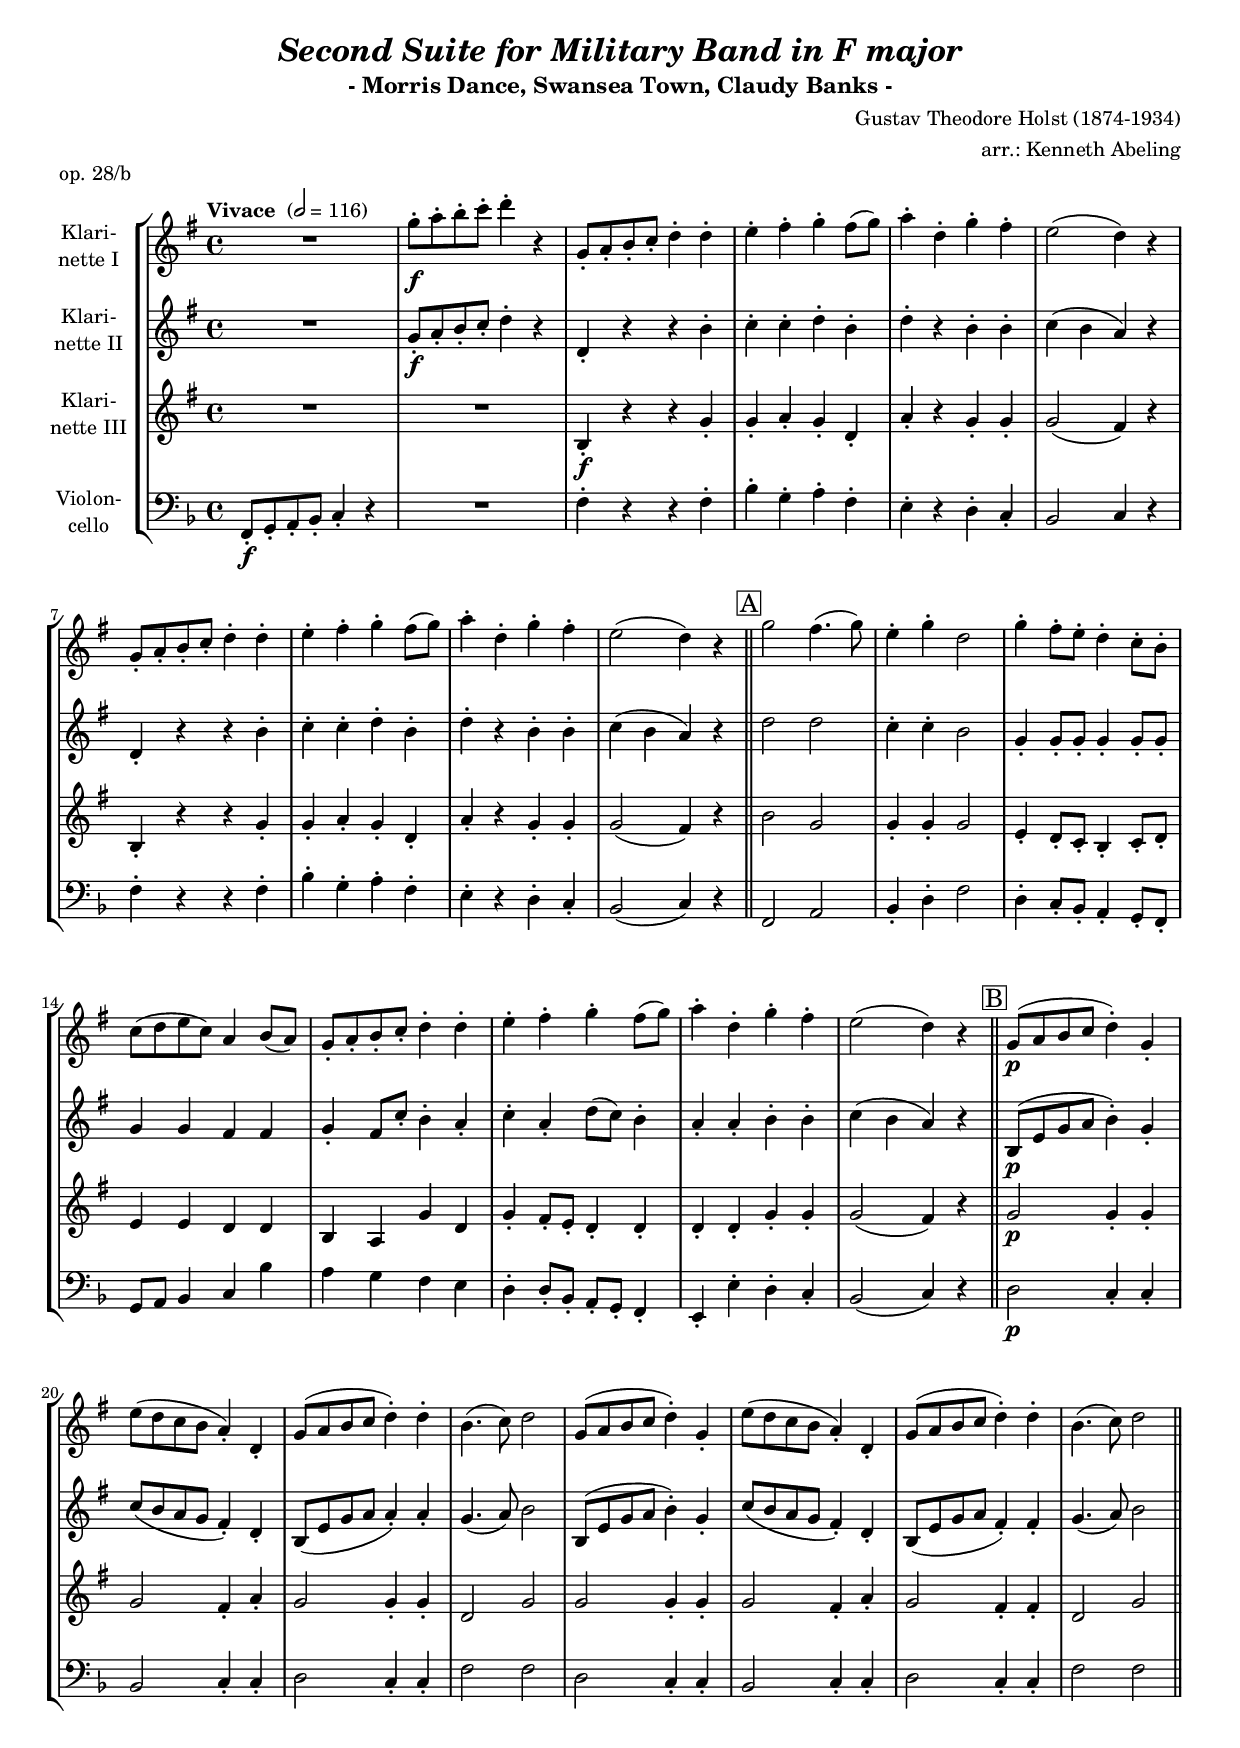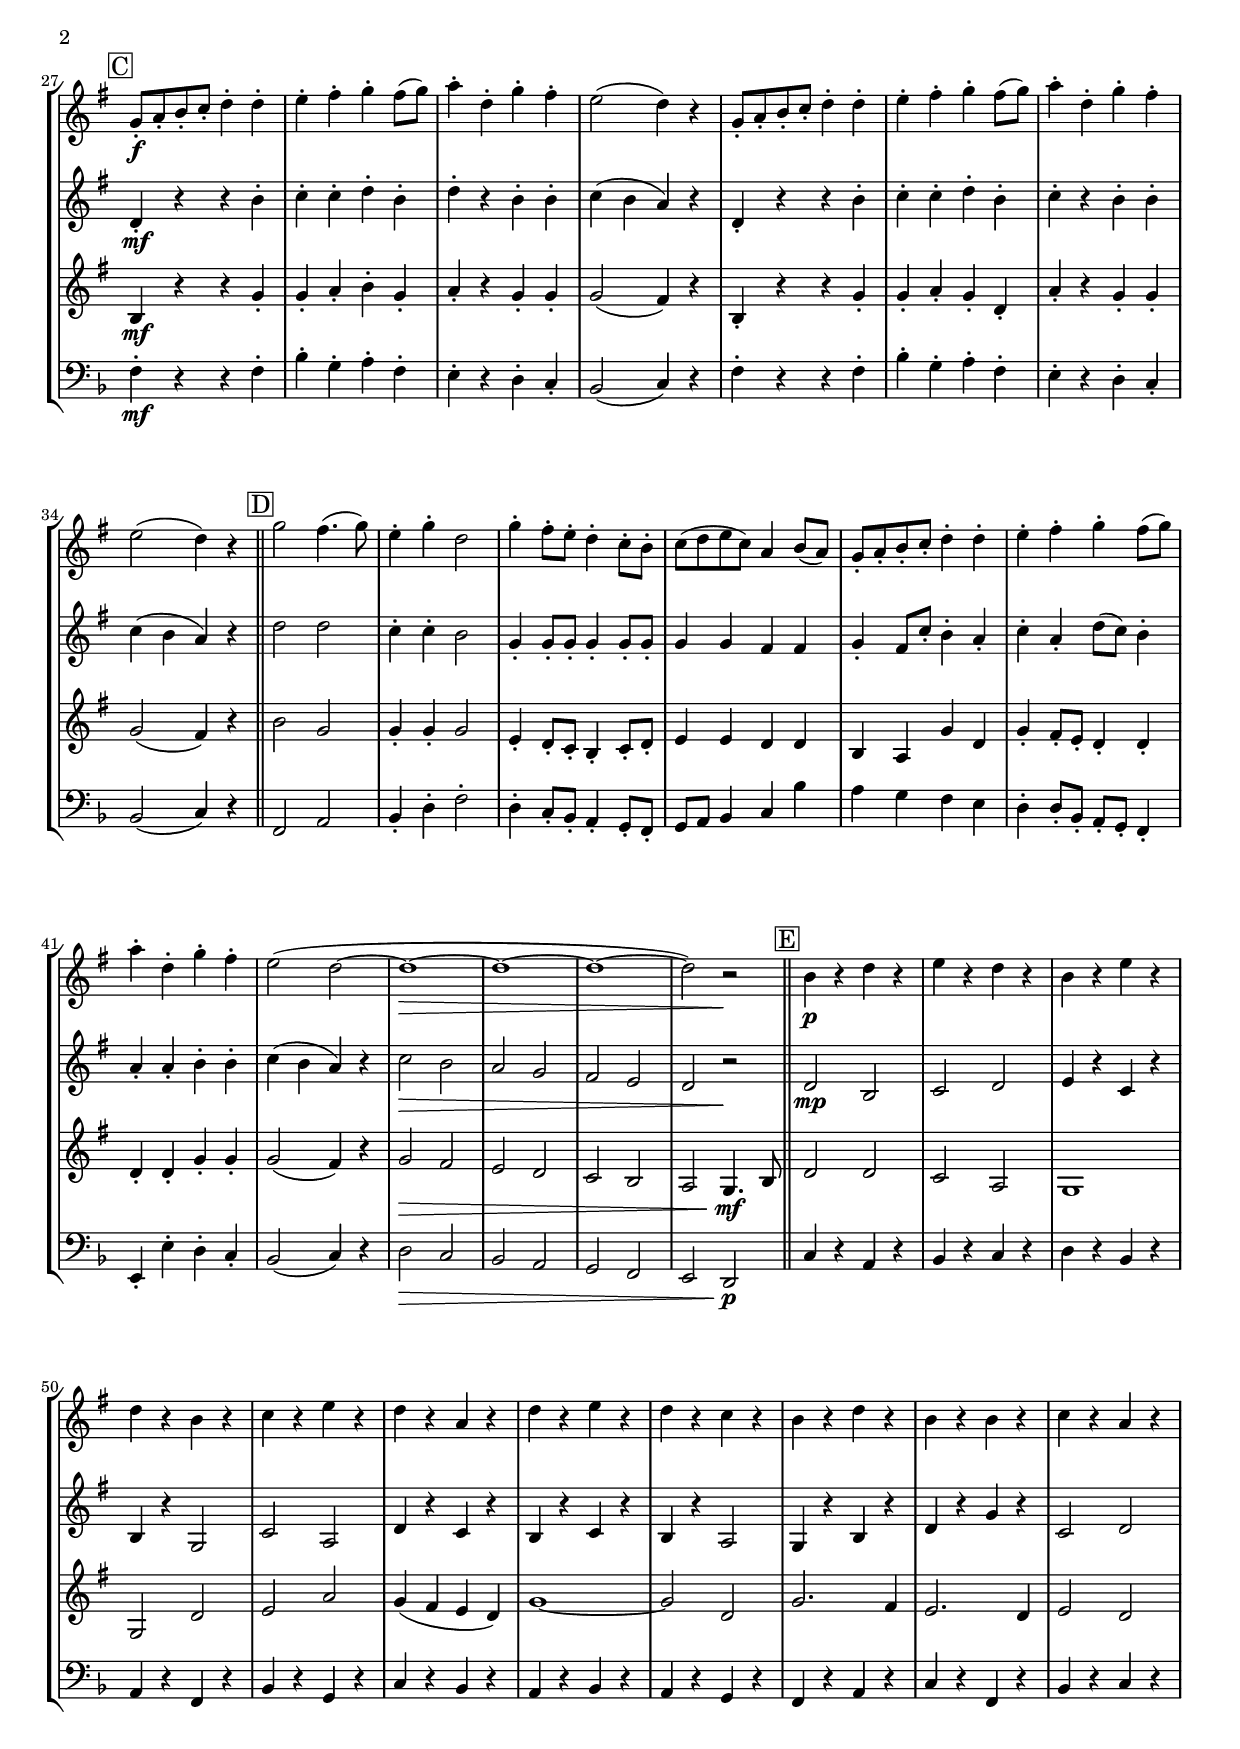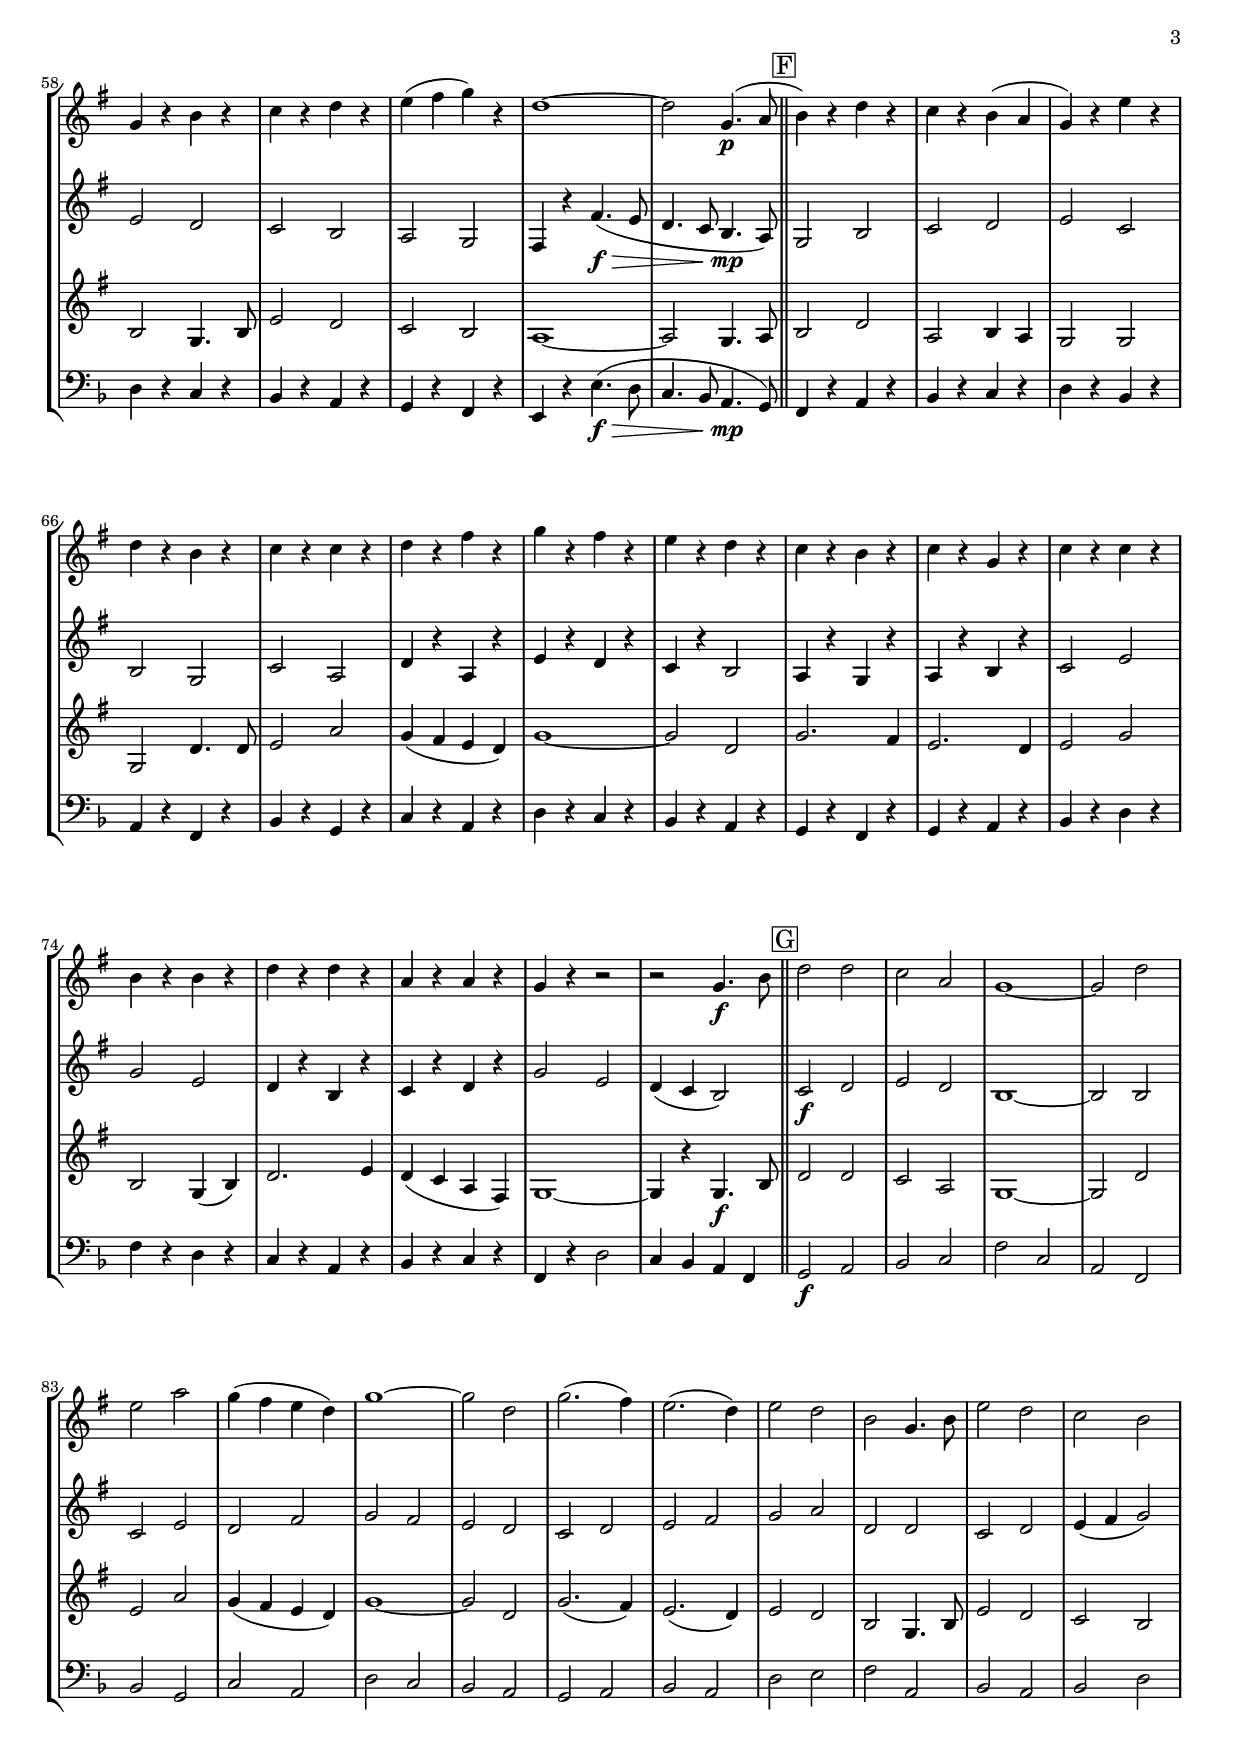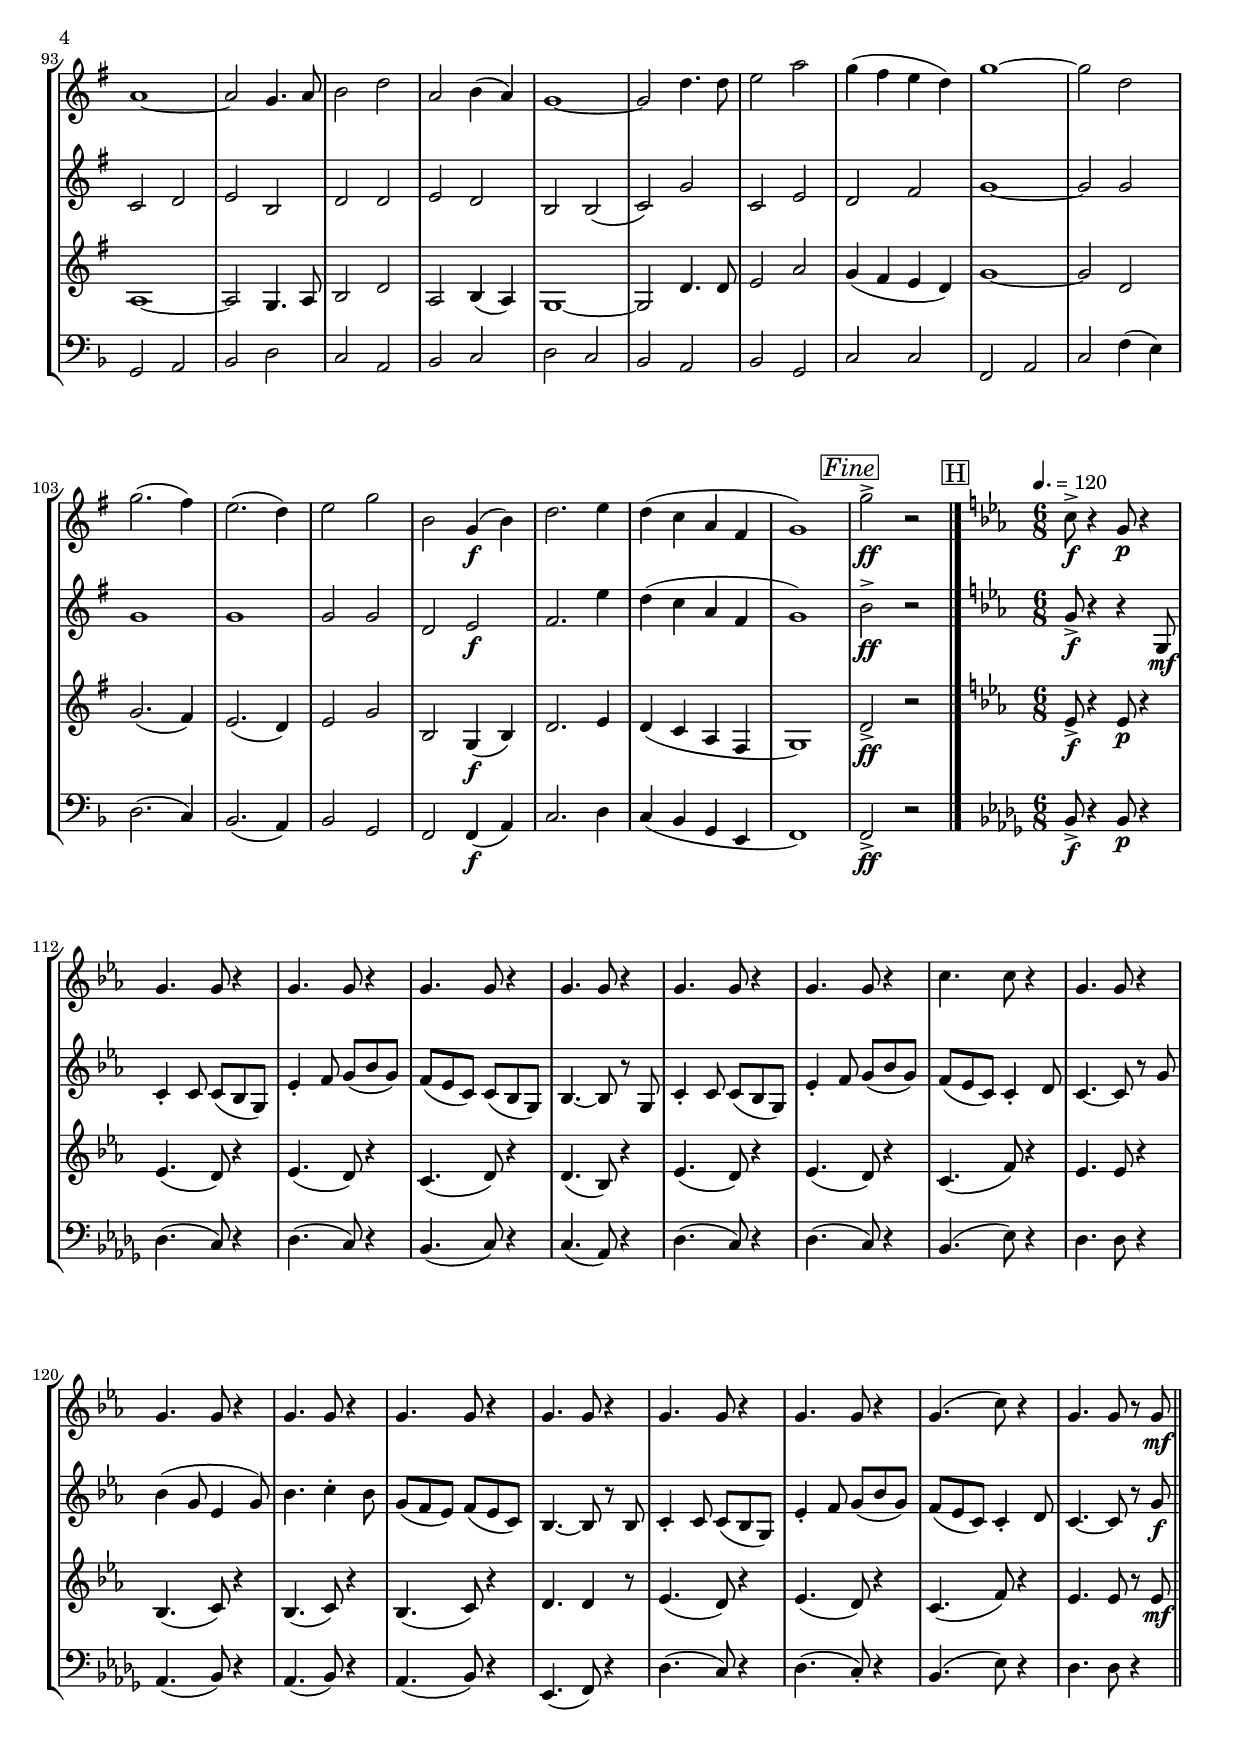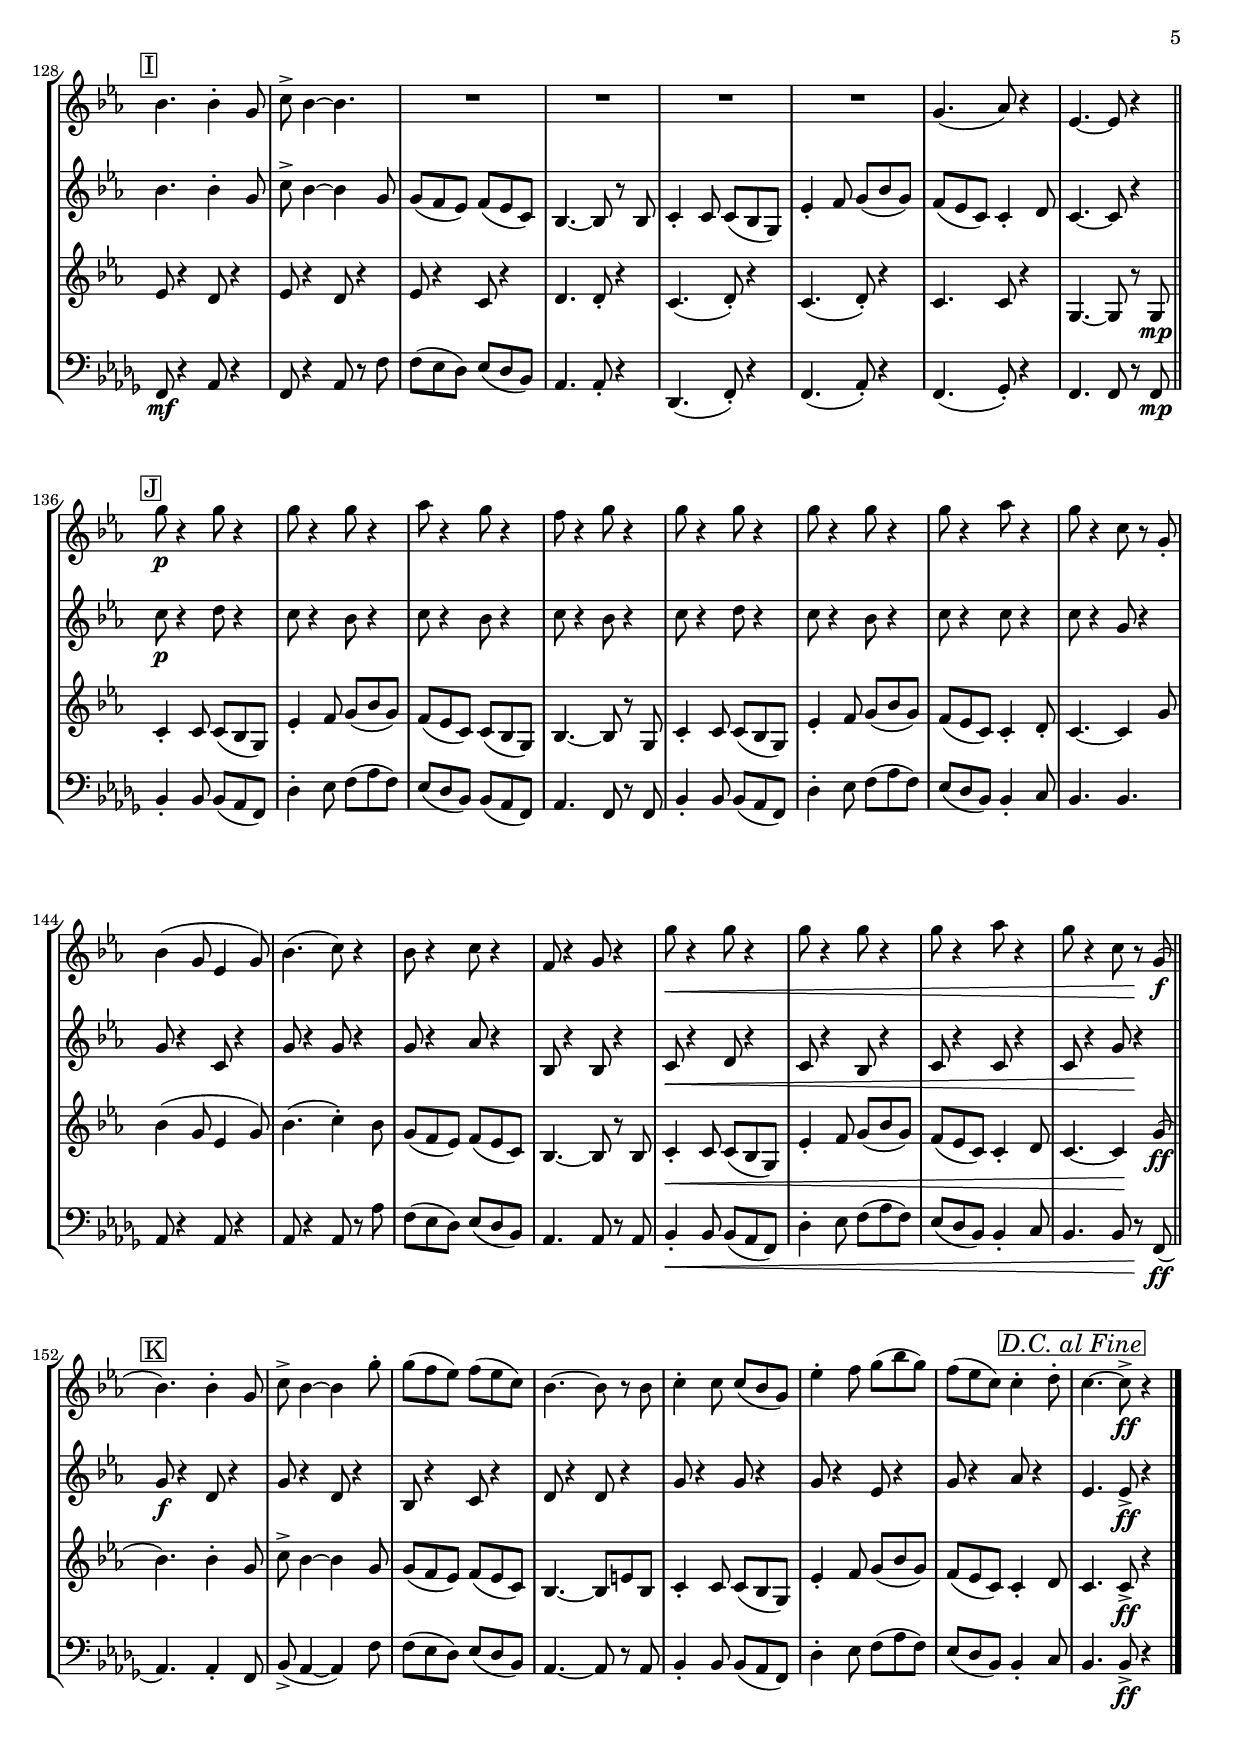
\version "2.18.2"
\include "deutsch.ly"
  
#(set-global-staff-size 17.5)

\header {
  title     = \markup \bold \italic "Second Suite for Military Band in F major"
  subtitle  = "- Morris Dance, Swansea Town, Claudy Banks -"
  composer  = "Gustav Theodore Holst (1874-1934)"
  arranger  = "arr.: Kenneth Abeling"
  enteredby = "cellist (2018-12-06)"
  piece     = "op. 28/b"
}

voiceconsts = {
  \key g \major
  \time 4/4
  \clef "treble"
%  \numericTimeSignature
  \compressFullBarRests
  % Set default beaming for all staves
% \set Timing.beamExceptions = #'()
% \set Timing.baseMoment     = #(ly:make-moment 1 4)
% \set Timing.beatStructure  = #'(1 1 1)
  \tempo "Vivace " 2=116
}

micl = "clarinet"
mifl = "flute"
miob = "oboe"
mifh = "french horn"
misx = "tenor sax"
mist = "string ensemble 1"
miba = "cello"

boxa = { \bar "||" \mark \markup \box "A" }
boxb = { \bar "||" \mark \markup \box "B" }
boxc = { \bar "||" \mark \markup \box "C" }
boxd = { \bar "||" \mark \markup \box "D" }
boxe = { \bar "||" \mark \markup \box "E" }
boxf = { \bar "||" \mark \markup \box "F" }
boxg = { \bar "||" \mark \markup \box "G" }
boxh = { \bar "|." \mark \markup \box "H"
	 \key c \minor \tempo 4.=120 \time 6/8 }
boxi = { \bar "||" \mark \markup \box "I" }
boxj = { \bar "||" \mark \markup \box "J" }
boxk = { \bar "||" \mark \markup \box "K" }

dcaf = \mark \markup \box \italic "D.C. al Fine"
fine = \mark \markup \box \italic "Fine"

va = \relative c''' {
  \voiceconsts

  R1
  g8-.\f a-. h-. c-. d4-. r
  g,,8-. a-. h-. c-. d4-. d-.
  e-. fis-. g-. fis8( g) a4-. d,-. g-. fis-.

  e2( d4) r
  g,8-. a-. h-. c-. d4-. d-.
  e-. fis-. g-. fis8( g)
  a4-. d,-. g-. fis-.
  e2( d4) r \boxa

  g2 fis4.( g8)
  e4-. g-. d2
  g4-. fis8-. e-. d4-. c8-. h-.
  c( d e c) a4 h8( a)

  g-. a-. h-. c-. d4-. d-.
  e-. fis-. g-. fis8( g)
  a4-. d,-. g-. fis-.
  e2( d4) r \boxb

  g,8(\p a h c d4)-. g,-.
  e'8( d c h a4)-. d,-.
  g8( a h c d4)-. d-.
  h4. ( c8) d2

  g,8( a h c d4)-. g,-.
  e'8( d c h a4)-. d,-.
  g8( a h c d4)-. d-.
  h4.( c8) d2 \boxc

  g,8-.\f a-. h-. c-. d4-. d-.
  e-. fis-. g-. fis8( g)
  a4-. d,-. g-. fis-.
  e2( d4) r

  g,8-. a-. h-. c-. d4-. d-.
  e-. fis-. g-. fis8( g)
  a4-. d,-. g-. fis-.
  e2( d4) r \boxd

  g2 fis4.( g8)
  e4-. g-. d2
  g4-. fis8-. e-. d4-. c8-. h-.
  c( d e c) a4 h8( a)
  g-. a-. h-. c-. d4-. d-.

  e-. fis-. g-. fis8( g)
  a4-. d,-. g-. fis-.
  e2( d~
  d1~\>
  d~
  d~
  d2) r\! \boxe

  h4\p r d r
  e r d r
  h r e r
  d r h r
  c r e r
  d r a r

  d r e r
  d r c r
  h r d r
  h r h r
  c r a r

  g r h r
  c r d r
  e( fis g) r
  d1~
  d2 g,4.(\p a8 \boxf

  h4) r d r
  c r h( a
  g) r e' r
  d r h r
  c r c r
  d r fis r

  g r fis r
  e r d r
  c r h r
  c r g r
  c r c r

  h r h r
  d r d r
  a r a r
  g r r2
  r g4.\f h8 \boxg

  d2 d
  c a
  g1~
  g2 d'
  e a
  g4( fis e d)
  g1~

  g2 d
  g2.( fis4)
  e2.( d4)
  e2 d
  h g4. h8
  e2 d
  c h

  a1~
  a2 g4. a8
  h2 d
  a h4( a)
  g1~
  g2 d'4. d8
  e2 a

  g4( fis e d)
  g1~
  g2 d
  g2.( fis4)
  e2.( d4)
  e2 g

  h, g4(\f h)
  d2. e4
  d( c a fis
  g1) \fine
  g'2->\ff r \boxh

  c,8->\f r4 g8\p r4
  g4. g8 r4
  g4. g8 r4
  g4. g8 r4
  g4. g8 r4
  g4. g8 r4

  g4. g8 r4
  c4. c8 r4
  g4. g8 r4
  g4. g8 r4
  g4. g8 r4
  g4. g8 r4

  g4. g8 r4
  g4. g8 r4
  g4. g8 r4
  g4.( c8) r4
  g4. g8 r g\mf \boxi
  b4. b4-. g8
  c-> b4~ b4.
  R2.*4
  g4.( as8) r4
  es4.~ es8 r4 \boxj
  g'8\p r4 g8 r4
  g8 r4 g8 r4
  as8 r4 g8 r4
  f8 r4 g8 r4
  g8 r4 g8 r4

  g8 r4 g8 r4
  g8 r4 as8 r4
  g8 r4 c,8 r g-.
  b4( g8 es4 g8)

  b4.( c8) r4
  b8 r4 c8 r4
  f,8 r4 g8 r4
  g'8\< r4 g8 r4
  g8 r4 g8 r4

  g8 r4 as8 r4
  g8 r4 c,8 r\! g(\f \boxk
  b4.) b4-. g8
  c-> b4~ b g'8-.
  g( f es) f( es c)

  b4.~ b8 r b
  c4-. c8 c( b g)
  es'4-. f8 g( b g)
  f( es c) c4-. d8-. \dcaf
  c4.~ c8->\ff r4 \bar "|."
}

vb = \relative c'' {
  \voiceconsts

  R1
  g8-.\f a-. h-. c-. d4-. r
  d,-. r r h'-.
  c-. c-. d-. h-.
  d-. r h-. h-.

  c( h a) r
  d,-. r r h'-.
  c-. c-. d-. h-.
  d-. r h-. h-.
  c( h a) r \boxa

  d2 d
  c4-. c-. h2
  g4-. g8-. g-. g4-. g8-. g-.
  g4 g fis fis

  g-. fis8 c'-. h4-. a-.
  c-. a-. d8( c) h4-.
  a-. a-. h-. h-.
  c( h a) r \boxb

  h,8(\p e g a h4)-. g-.
  c8( h a g fis4)-. d-.
  h8( e g a a4)-. a-.
  g4.( a8) h2

  h,8( e g a h4)-. g-.
  c8( h a g fis4)-. d-.
  h8( e g a fis4)-. fis-.
  g4.( a8) h2 \boxc

  d,4-.\mf r r h'-.
  c-. c-. d-. h-.
  d-. r h-. h-.
  c( h a) r

  d,-. r r h'-.
  c-. c-. d-. h-.
  c-. r h-. h-.
  c( h a) r \boxd

  d2 d
  c4-. c-. h2
  g4-. g8-. g-. g4-. g8-. g-.
  g4 g fis fis
  g-. fis8 c'-. h4-. a-.

  c-. a-. d8( c) h4-.
  a-. a-. h-. h-.
  c( h a) r
  c2\> h
  a g
  fis e
  d r\! \boxe

  d\mp h
  c d
  e4 r c r
  h r g2
  c a
  d4 r c r

  h r c r
  h r a2
  g4 r h r
  d r g r
  c,2 d

  e d
  c h
  a g
  fis4 r fis'4.(\f\> e8
  d4. c8 h4.\!\mp a8) \boxf

  g2 h
  c d
  e c
  h g
  c a
  d4 r a r

  e' r d r
  c r h2
  a4 r g r
  a r h r
  c2 e

  g e
  d4 r h r
  c r d r
  g2 e
  d4( c h2) \boxg

  c\f d
  e d
  h1~
  h2 h
  c e
  d fis
  g fis

  e d
  c d
  e fis
  g a
  d, d
  c d
  e4( fis g2)

  c, d
  e h
  d d
  e d
  h h(
  c) g'
  c, e

  d fis
  g1~
  g2 g
  g1
  g
  g2 g

  d e\f
  fis2. e'4
  d( c a fis
  g1) \fine
  h2->\ff r \boxh

  g8->\f r4 r g,8\mf
  c4-. c8 c( b g)
  es'4-. f8 g( b g)
  f( es c) c( b g)
  b4.~ b8 r g
  c4-. c8 c( b g)

  es'4-. f8 g( b g)
  f( es c) c4-. d8
  c4.~ c8 r g'
  b4( g8 es4 g8)
  b4. c4-. b8
  g( f es) f( es c)

  b4.~ b8 r b
  c4-. c8 c( b g)
  es'4-. f8 g( b g)
  f( es c) c4-. d8
  c4.~ c8 r g'\f \boxi

  b4. b4-. g8
  c-> b4~ b g8
  g( f es) f( es c)
  b4.~ b8 r b
  c4-. c8 c( b g)
  es'4-. f8 g( b g)
  f( es c) c4-. d8
  c4.~ c8 r4 \boxj

  c'8\p r4 d8 r4
  c8 r4 b8 r4
  c8 r4 b8 r4
  c8 r4 b8 r4 c8 r4 d8 r4

  c8 r4 b8 r4
  c8 r4 c8 r4
  c8 r4 g8 r4
  g8 r4 c,8 r4

  g'8 r4 g8 r4
  g8 r4 as8 r4
  b,8 r4 b8 r4
  c8\< r4 d8 r4
  c8 r4 b8 r4

  c8 r4 c8 r4
  c8 r4 g'8 r4\! \boxk
  g8\f r4 d8 r4
  g8 r4 d8 r4
  b8 r4 c8 r4

  d8 r4 d8 r4
  g8 r4 g8 r4
  g8 r4 es8 r4
  g8 r4 as8 r4 \dcaf
  es4. es8->\ff r4 \bar "|."
}

vc = \relative c' {
  \voiceconsts

  R1*2
  h4-.\f r r g'-.
  g-. a-. g-. d-.
  a'-. r g-. g-.

  g2( fis4) r
  h,-. r r g'-.
  g-. a-. g-. d-.
  a'-. r g-. g-.
  g2( fis4) r \boxa

  h2 g
  g4-. g-. g2
  e4-. d8-. c-. h4-. c8-. d-.
  e4 e d d

  h a g' d
  g-. fis8-. e-. d4-. d-.
  d-. d-. g-. g-.
  g2( fis4) r \boxb

  g2\p g4-. g-.
  g2 fis4-. a-.
  g2 g4-. g-.
  d2 g

  g g4-. g-.
  g2 fis4-. a-.
  g2 fis4-. fis-.
  d2 g \boxc

  h,4\mf r r g'-.
  g-. a-. h-. g-.
  a-. r g-. g-.
  g2( fis4) r

  h,-. r r g'-.
  g-. a-. g-. d-.
  a'-. r g-. g-.
  g2( fis4) r \boxd

  h2 g
  g4-. g-. g2
  e4-. d8-. c-. h4-. c8-. d-.
  e4 e d d
  h a g' d
  g-. fis8-. e-. d4-. d-.

  d-. d-. g-. g-.
  g2( fis4) r
  g2\> fis
  e d
  c h
  a g4.\!\mf h8 \boxe

  d2 d
  c a
  g1
  g2 d'
  e a
  g4( fis e d)

  g1~
  g2 d
  g2. fis4
  e2. d4
  e2 d

  h g4. h8
  e2 d
  c h
  a1~
  a2 g4. a8 \boxf

  h2 d
  a h4 a
  g2 g
  g d'4. d8
  e2 a
  g4( fis e d)

  g1~
  g2 d
  g2. fis4
  e2. d4
  e2 g

  h, g4( h)
  d2. e4
  d( c a fis)
  g1~
  g4 r g4.\f h8 \boxg

  d2 d
  c a
  g1~
  g2 d'
  e a
  g4( fis e d)
  g1~

  g2 d
  g2.( fis4)
  e2.( d4)
  e2 d
  h g4. h8
  e2 d
  c h

  a1~
  a2 g4. a8
  h2 d
  a h4( a)
  g1~
  g2 d'4. d8
  e2 a

  g4( fis e d)
  g1~
  g2 d
  g2.( fis4)
  e2.( d4)

  e2 g
  h, g4(\f h)
  d2. e4
  d( c a fis
  g1) \fine
  d'2->\ff r \boxh

  es8->\f r4 es8\p r4
  es4.( d8) r4
  es4.( d8) r4
  c4.( d8) r4
  d4.( b8) r4
  es4.( d8) r4
  es4.( d8) r4

  c4.( f8) r4
  es4. es8 r4
  b4.( c8) r4
  b4.( c8) r4
  b4.( c8) r4
  d4. d4 r8

  es4.( d8) r4
  es4.( d8) r4
  c4.( f8) r4
  es4. es8 r es\mf \boxi
  es8 r4 d8 r4
  es8 r4 d8 r4

  es8 r4 c8 r4
  d4. d8-. r4
  c4.( d8)-. r4
  c4.( d8)-. r4
  c4. c8 r4
  g4.~ g8 r g\mp \boxj

  c4-. c8 c( b g)
  es'4-. f8 g( b g)
  f( es c) c( b g)
  b4.~ b8 r g
  c4-. c8 c( b g)

  es'4-. f8 g( b g)
  f( es c) c4-. d8-.
  c4.~ c4 g'8
  b4( g8 es4 g8)
  b4.( c4)-. b8

  g( f es) f( es c)
  b4.~ b8 r b
  c4-.\< c8 c( b g)
  es'4-. f8 g( b g)

  f( es c) c4-. d8
  c4.~ c4\! g'8(\ff \boxk
  b4.) b4-. g8
  c-> b4~ b g8
  g( f es) f( es c)

  b4.~ b8 e b
  c4-. c8 c( b g)
  es'4-. f8 g( b g)
  f( es c) c4-. d8 \dcaf
  c4. c8->\ff r4 \bar "|."
}

vd = \relative c {
  \voiceconsts
  \clef "bass"

  g8-.\f a-. h-. c-. d4-. r
  R1
  g4-. r r g-.
  c-. a-. h-. g-.
  fis-. r e-. d-.

  c2 d4 r
  g-. r r g-.
  c-. a-. h-. g-.
  fis-. r e-. d-.
  c2( d4) r \boxa

  g,2 h
  c4-. e-. g2
  e4-. d8-. c-. h4-. a8-. g-.
  a h c4 d c'

  h a g fis
  e-. e8-. c-. h-. a-. g4-.
  fis-. fis'-. e-. d-.
  c2( d4) r \boxb

  e2\p d4-. d-.
  c2 d4-. d-.
  e2 d4-. d-.
  g2 g

  e d4-. d-.
  c2 d4-. d-.
  e2 d4-. d-.
  g2 g \boxc

  g4-.\mf r r g-.
  c-. a-. h-. g-.
  fis-. r e-. d-.
  c2( d4) r

  g-. r r g-.
  c-. a-. h-. g-.
  fis-. r e-. d-.
  c2( d4) r \boxd

  g,2 h
  c4-. e-. g2-.
  e4-. d8-. c-. h4-. a8-. g-.
  a h c4 d c'
  h a g fis

  e-. e8-. c-. h-. a-. g4-.
  fis-. fis'-. e-. d-.
  c2( d4) r
  e2\> d
  c h
  a g
  fis e\!\p \boxe
  d'4 r h r
  c r d r
  e r c r
  h r g r
  c r a r
  d r c r

  h r c r
  h r a r
  g r h r
  d r g, r
  c r d r

  e r d r
  c r h r
  a r g r
  fis r fis'4.(\f\> e8
  d4. c8 h4.\!\mp a8) \boxf

  g4 r h r
  c r d r
  e r c r
  h r g r
  c r a r
  d r h r

  e r d r
  c r h r
  a r g r
  a r h r
  c r e r

  g r e r
  d r h r
  c r d r
  g, r e'2
  d4 c h g \boxg

  a2\f h
  c d
  g d
  h g
  c a
  d h
  e d

  c h
  a h
  c h
  e fis
  g h,
  c h
  c e

  a, h
  c e
  d h
  c d
  e d
  c h

  c a
  d d
  g, h
  d g4( fis)
  e2.( d4)
  c2.( h4)

  c2 a
  g g4(\f h)
  d2. e4
  d( c a fis
  g1) \fine
  g2->\ff r \boxh

  c8->\f r4 c8\p r4
  es4.( d8) r4
  es4.( d8) r4
  c4.( d8) r4
  d4.( b8) r4
  es4.( d8) r4
  
  es4.( d8) r4
  c4.( f8) r4
  es4. es8 r4
  b4.( c8) r4
  b4.( c8) r4
  b4.( c8) r4

  f,4.( g8) r4
  es'4.( d8) r4
  es4.( d8)-. r4
  c4.( f8) r4
  es4. es8 r4 \boxi

  g,8\mf r4 b8 r4
  g8 r4 b8 r g'
  g( f es) f( es c)
  b4. b8-. r4
  es,4.( g8)-. r4
  g4.( b8)-. r4
  g4.( as8)-. r4

  g4. g8 r g\mp \boxj
  c4-. c8 c( b g)
  es'4-. f8 g( b g)
  f( es c) c( b g)
  b4. g8 r g

  c4-. c8 c( b g)
  es'4-. f8 g( b g)
  f( es c) c4-. d8
  c4. c
  b8 r4 b8 r4

  b8 r4 b8 r b'
  g( f es) f( es c)
  b4. b8 r b
  c4-.\< c8 c( b g)
  es'4-. f8 g( b g)

  f( es c) c4-. d8
  c4. c8 r\! g(\ff \boxk
  b4.) b4-. g8
  c(-> b4~ b) g'8
  g( f es) f( es c)

  b4.~ b8 r b
  c4-. c8 c( b g)
  es'4-. f8 g( b g)
  f( es c) c4-. d8 \dcaf
  c4. c8->\ff r4 \bar "|."
}


music = \new StaffGroup <<
      \new Staff {
	\set Staff.midiInstrument = \micl
	\set Staff.instrumentName = \markup \center-column { "Klari-" "nette I" }
	\transpose g g { \va }
      }

      \new Staff {
	\set Staff.midiInstrument = \micl
	\set Staff.instrumentName = \markup \center-column { "Klari-" "nette II" }
	\transpose g g { \vb }
      }

      \new Staff {
	\set Staff.midiInstrument = \micl
	\set Staff.instrumentName = \markup \center-column { "Klari-" "nette III" }
	\transpose g g { \vc }
      }

      \new Staff {
	\set Staff.midiInstrument = \miba
	\set Staff.instrumentName = \markup \center-column { "Violon-" "cello" }
	\transpose g f { \vd }
      }
>>

\book {
  \score {
    \music
    \layout {}
  }

  \score {
    \unfoldRepeats \music

    \midi {
      \context {
        \Score
      }
    }
  }
}
